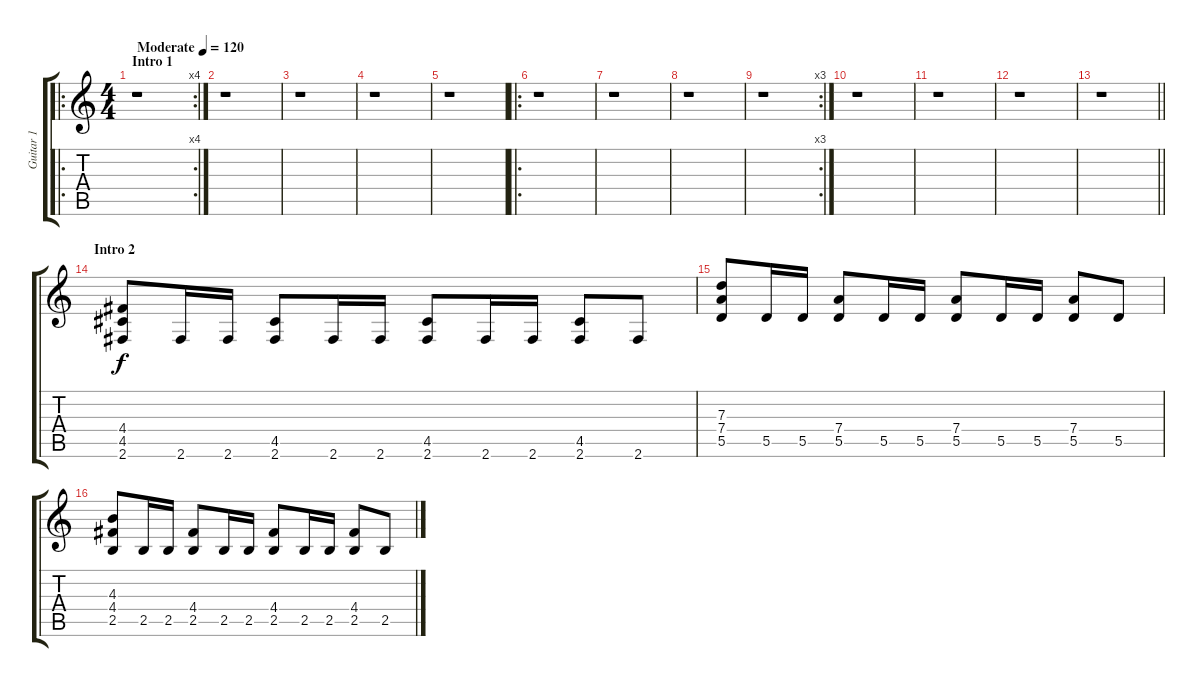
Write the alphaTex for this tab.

\track ("Guitar 1" "Guitar 1") {instrument overdrivenguitar}
\staff {score tabs}
\tuning (E4 B3 G3 D3 A2 E2) {hide}
\ro
\rc 4
\ts (4 4)
\section ("" "Intro 1")
\tempo (120 "Moderate")
\clef g2
\ks c
r.1{dy f instrument overdrivenguitar} |
r.1 |
r.1 |
r.1 |
r.1 |
\ro
r.1 |
r.1 |
r.1 |
\rc 3
r.1 |
r.1 |
r.1 |
r.1 |
\barLineRight lightlight
r.1 |
\section ("" "Intro 2")
(4.4 4.5 2.6).8 2.6.16 2.6.16 (4.5 2.6).8 2.6.16 2.6.16 (4.5 2.6).8 2.6.16 2.6.16 (4.5 2.6).8 2.6.8 |
(7.3 7.4 5.5).8 5.5.16 5.5.16 (7.4 5.5).8 5.5.16 5.5.16 (7.4 5.5).8 5.5.16 5.5.16 (7.4 5.5).8 5.5.8 |
(4.3 4.4 2.5).8 2.5.16 2.5.16 (4.4 2.5).8 2.5.16 2.5.16 (4.4 2.5).8 2.5.16 2.5.16 (4.4 2.5).8 2.5.8
